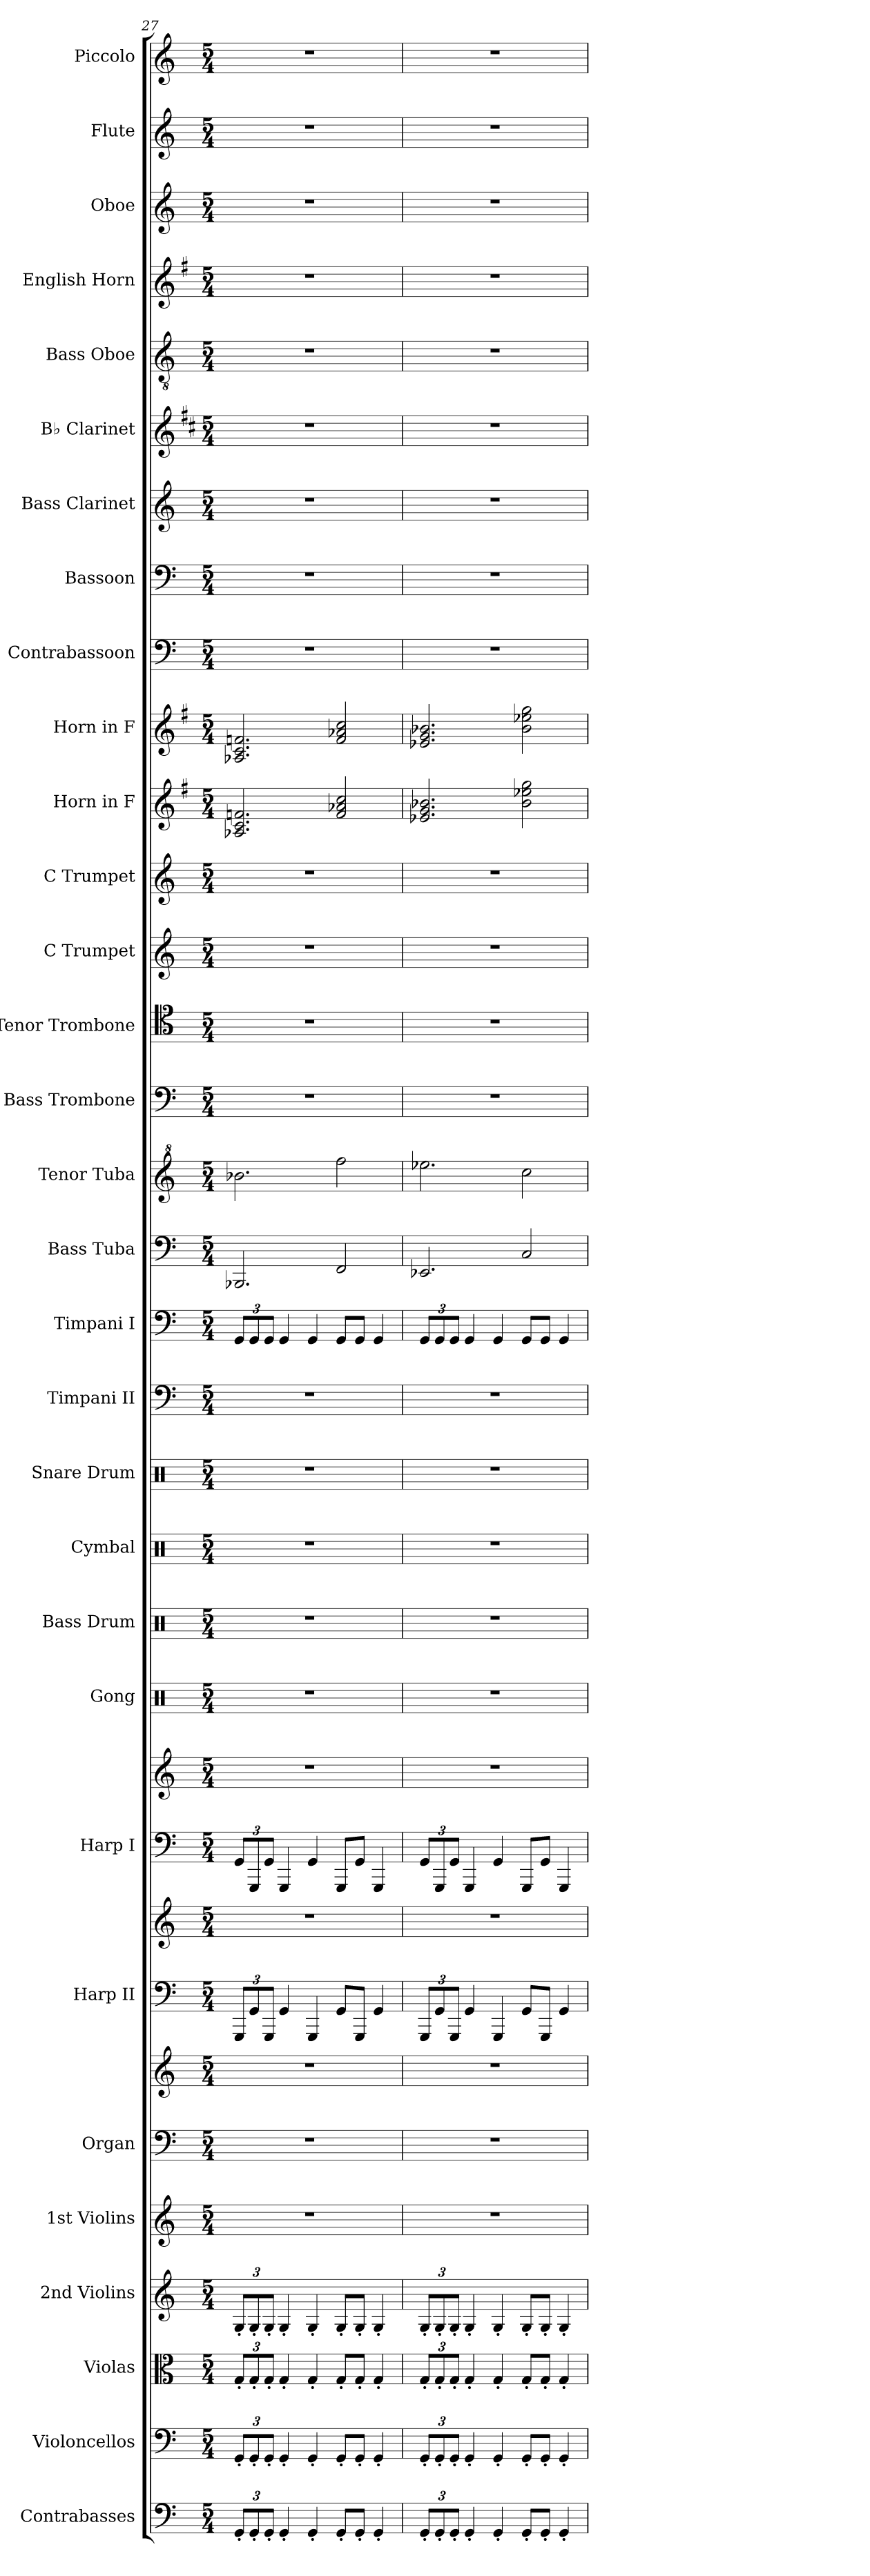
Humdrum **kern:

**kern	**kern	**kern	**kern	**kern	**kern	**kern	**kern	**kern	**kern	**kern	**kern	**kern	**kern	**kern	**kern	**kern	**kern	**kern	**kern	**kern	**kern	**kern	**kern	**kern	**kern	**kern	**kern	**kern	**kern	**kern	**kern	**kern	**kern
*part31	*part30	*part29	*part28	*part27	*part26	*part26	*part25	*part25	*part24	*part24	*part23	*part22	*part21	*part20	*part19	*part18	*part17	*part16	*part15	*part14	*part13	*part12	*part11	*part10	*part9	*part8	*part7	*part6	*part5	*part4	*part3	*part2	*part1
*staff34	*staff33	*staff32	*staff31	*staff30	*staff29	*staff28	*staff27	*staff26	*staff25	*staff24	*staff23	*staff22	*staff21	*staff20	*staff19	*staff18	*staff17	*staff16	*staff15	*staff14	*staff13	*staff12	*staff11	*staff10	*staff9	*staff8	*staff7	*staff6	*staff5	*staff4	*staff3	*staff2	*staff1
*I"Contrabasses	*I"Violoncellos	*I"Violas	*I"2nd Violins	*I"1st Violins	*I"Organ	*	*I"Harp II	*	*I"Harp I	*	*I"Gong	*I"Bass Drum	*I"Cymbal	*I"Snare Drum	*I"Timpani II	*I"Timpani I	*I"Bass Tuba	*I"Tenor Tuba	*I"Bass Trombone	*I"Tenor Trombone	*I"C Trumpet	*I"C Trumpet	*I"Horn in F	*I"Horn in F	*I"Contrabassoon	*I"Bassoon	*I"Bass Clarinet	*I"B♭ Clarinet	*I"Bass Oboe	*I"English Horn	*I"Oboe	*I"Flute	*I"Piccolo
*I'Cbs.	*I'Vcs.	*I'Vlas.	*I'Vlns.	*I'Vlns.	*I'Org.	*	*I'Hrp.	*	*I'Hrp.	*	*	*I'B. Dr.	*I'Cym.	*I'Sn. Dr.	*I'Timp.	*I'Timp.	*I'Tba.	*	*I'B. Tbn.	*I'T. Tbn.	*I'C Tpt.	*I'C Tpt.	*	*	*I'Cbsn.	*I'Bsn.	*I'B. Cl.	*I'B♭ Cl.	*	*I'E. Hn.	*I'Ob.	*I'Fl.	*I'Picc.
*clefF4	*clefF4	*clefC3	*clefG2	*clefG2	*clefF4	*clefG2	*clefF4	*clefG2	*clefF4	*clefG2	*clefX	*clefX	*clefX	*clefX	*clefF4	*clefF4	*clefF4	*clefG^2	*clefF4	*clefC4	*clefG2	*clefG2	*clefG2	*clefG2	*clefF4	*clefF4	*clefG2	*clefG2	*clefGv2	*clefG2	*clefG2	*clefG2	*clefG2
*ITrd7c12	*	*	*	*	*	*	*	*	*	*	*	*	*	*	*	*	*	*ITrd15c26	*	*	*	*	*ITrd4c7	*ITrd4c7	*ITrd7c12	*	*ITrd8c14	*ITrd1c2	*	*ITrd4c7	*	*	*ITrd-7c-12
*k[]	*k[]	*k[]	*k[]	*k[]	*k[]	*k[]	*k[]	*k[]	*k[]	*k[]	*k[]	*k[]	*k[]	*k[]	*k[]	*k[]	*k[]	*k[]	*k[]	*k[]	*k[]	*k[]	*k[]	*k[]	*k[]	*k[]	*k[]	*k[]	*k[]	*k[]	*k[]	*k[]	*k[]
*M5/4	*M5/4	*M5/4	*M5/4	*M5/4	*M5/4	*M5/4	*M5/4	*M5/4	*M5/4	*M5/4	*M5/4	*M5/4	*M5/4	*M5/4	*M5/4	*M5/4	*M5/4	*M5/4	*M5/4	*M5/4	*M5/4	*M5/4	*M5/4	*M5/4	*M5/4	*M5/4	*M5/4	*M5/4	*M5/4	*M5/4	*M5/4	*M5/4	*M5/4
*Xbrackettup	*Xbrackettup	*Xbrackettup	*Xbrackettup	*	*	*	*Xbrackettup	*	*Xbrackettup	*	*	*	*	*	*	*Xbrackettup	*	*	*	*	*	*	*	*	*	*	*	*	*	*	*	*	*
=27	=27	=27	=27	=27	=27	=27	=27	=27	=27	=27	=27	=27	=27	=27	=27	=27	=27	=27	=27	=27	=27	=27	=27	=27	=27	=27	=27	=27	=27	=27	=27	=27	=27
12GGG'/L	12GG'/L	12G'/L	12G'/L	4%5r	4%5r	4%5r	12GGG/L	4%5r	12GG/L	4%5r	4%5r	4%5r	4%5r	4%5r	4%5r	12GG/L	2.BBB-X/	2.B-X\	4%5r	4%5r	4%5r	4%5r	2.D-X/ 2.F/ 2.B-X/	2.D-X/ 2.F/ 2.B-X/	4%5r	4%5r	4%5r	4%5r	4%5r	4%5r	4%5r	4%5r	4%5r
12GGG'/	12GG'/	12G'/	12G'/	.	.	.	12GG/	.	12GGG/	.	.	.	.	.	.	12GG/	.	.	.	.	.	.	.	.	.	.	.	.	.	.	.	.	.
12GGG'/J	12GG'/J	12G'/J	12G'/J	.	.	.	12GGG/J	.	12GG/J	.	.	.	.	.	.	12GG/J	.	.	.	.	.	.	.	.	.	.	.	.	.	.	.	.	.
4GGG'/	4GG'/	4G'/	4G'/	.	.	.	4GG/	.	4GGG/	.	.	.	.	.	.	4GG/	.	.	.	.	.	.	.	.	.	.	.	.	.	.	.	.	.
4GGG'/	4GG'/	4G'/	4G'/	.	.	.	4GGG/	.	4GG/	.	.	.	.	.	.	4GG/	.	.	.	.	.	.	.	.	.	.	.	.	.	.	.	.	.
8GGG'/L	8GG'/L	8G'/L	8G'/L	.	.	.	8GG/L	.	8GGG/L	.	.	.	.	.	.	8GG/L	2FF/	2f\	.	.	.	.	2B-/ 2d-X/ 2f/	2B-/ 2d-X/ 2f/	.	.	.	.	.	.	.	.	.
8GGG'/J	8GG'/J	8G'/J	8G'/J	.	.	.	8GGG/J	.	8GG/J	.	.	.	.	.	.	8GG/J	.	.	.	.	.	.	.	.	.	.	.	.	.	.	.	.	.
4GGG'/	4GG'/	4G'/	4G'/	.	.	.	4GG/	.	4GGG/	.	.	.	.	.	.	4GG/	.	.	.	.	.	.	.	.	.	.	.	.	.	.	.	.	.
=28	=28	=28	=28	=28	=28	=28	=28	=28	=28	=28	=28	=28	=28	=28	=28	=28	=28	=28	=28	=28	=28	=28	=28	=28	=28	=28	=28	=28	=28	=28	=28	=28	=28
12GGG'/L	12GG'/L	12G'/L	12G'/L	4%5r	4%5r	4%5r	12GGG/L	4%5r	12GG/L	4%5r	4%5r	4%5r	4%5r	4%5r	4%5r	12GG/L	2.EE-X/	2.e-X\	4%5r	4%5r	4%5r	4%5r	2.A-X/ 2.c/ 2.e-X/	2.A-X/ 2.c/ 2.e-X/	4%5r	4%5r	4%5r	4%5r	4%5r	4%5r	4%5r	4%5r	4%5r
12GGG'/	12GG'/	12G'/	12G'/	.	.	.	12GG/	.	12GGG/	.	.	.	.	.	.	12GG/	.	.	.	.	.	.	.	.	.	.	.	.	.	.	.	.	.
12GGG'/J	12GG'/J	12G'/J	12G'/J	.	.	.	12GGG/J	.	12GG/J	.	.	.	.	.	.	12GG/J	.	.	.	.	.	.	.	.	.	.	.	.	.	.	.	.	.
4GGG'/	4GG'/	4G'/	4G'/	.	.	.	4GG/	.	4GGG/	.	.	.	.	.	.	4GG/	.	.	.	.	.	.	.	.	.	.	.	.	.	.	.	.	.
4GGG'/	4GG'/	4G'/	4G'/	.	.	.	4GGG/	.	4GG/	.	.	.	.	.	.	4GG/	.	.	.	.	.	.	.	.	.	.	.	.	.	.	.	.	.
8GGG'/L	8GG'/L	8G'/L	8G'/L	.	.	.	8GG/L	.	8GGG/L	.	.	.	.	.	.	8GG/L	2C/	2c\	.	.	.	.	2e-\ 2a-X\ 2cc\	2e-\ 2a-X\ 2cc\	.	.	.	.	.	.	.	.	.
8GGG'/J	8GG'/J	8G'/J	8G'/J	.	.	.	8GGG/J	.	8GG/J	.	.	.	.	.	.	8GG/J	.	.	.	.	.	.	.	.	.	.	.	.	.	.	.	.	.
4GGG'/	4GG'/	4G'/	4G'/	.	.	.	4GG/	.	4GGG/	.	.	.	.	.	.	4GG/	.	.	.	.	.	.	.	.	.	.	.	.	.	.	.	.	.
=	=	=	=	=	=	=	=	=	=	=	=	=	=	=	=	=	=	=	=	=	=	=	=	=	=	=	=	=	=	=	=	=	=
*-	*-	*-	*-	*-	*-	*-	*-	*-	*-	*-	*-	*-	*-	*-	*-	*-	*-	*-	*-	*-	*-	*-	*-	*-	*-	*-	*-	*-	*-	*-	*-	*-	*-
